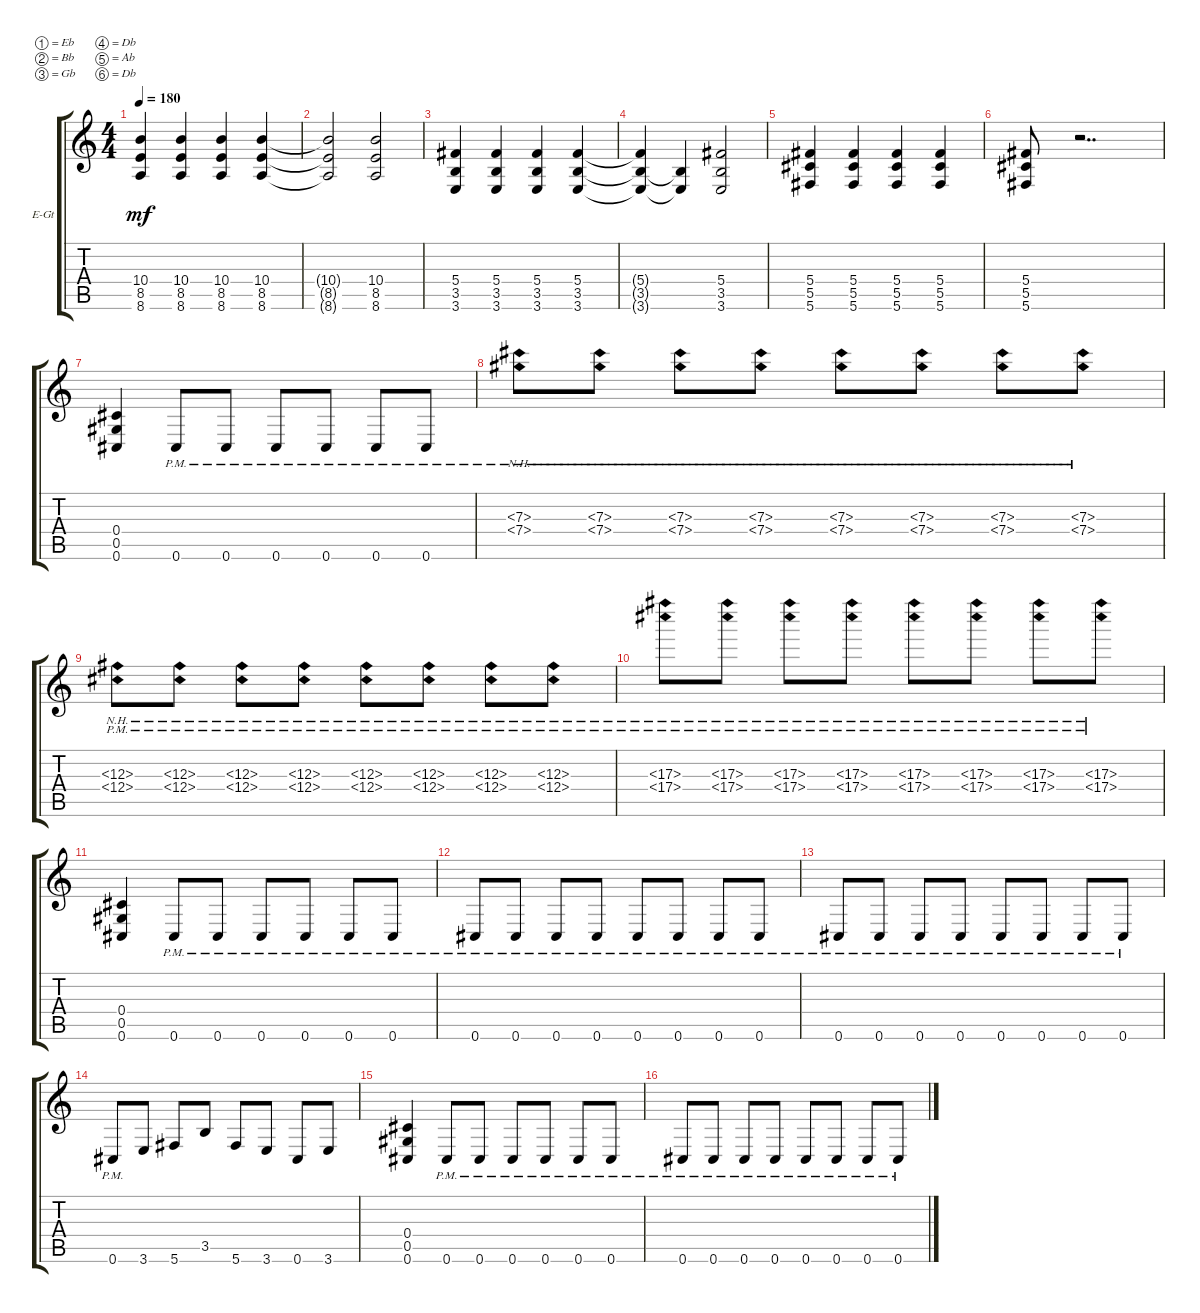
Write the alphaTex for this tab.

\defaultSystemsLayout 4
\bracketExtendMode groupsimilarinstruments
\firstSystemTrackNameOrientation horizontal
\otherSystemsTrackNameOrientation horizontal
\track ("Tim McIlrath" "E-Gt") {instrument distortionguitar}
\staff {score tabs}
\tuning (Eb4 Bb3 Gb3 Db3 Ab2 Db2)
\ts (4 4)
\tempo 180
\clef g2
\ks c
(8.5 10.4 8.6).4{dy mf} (8.5 10.4 8.6).4 (8.5 10.4 8.6).4 (8.5 10.4 8.6).4 |
(8.5{t} 10.4{t} 8.6{t}).2 (8.5 10.4 8.6).2 |
(3.5 5.4 3.6).4 (3.5 5.4 3.6).4 (3.5 5.4 3.6).4 (3.5 5.4 3.6).4 |
(5.4{t} 3.5{t} 3.6{t}).4 (3.5{t} 3.6{t}).4 (3.5 5.4 3.6).2 |
(5.5 5.4 5.6).4 (5.5 5.4 5.6).4 (5.5 5.4 5.6).4 (5.5 5.4 5.6).4 |
(5.5 5.4 5.6).8 r.2{dd} |
(0.6 0.5 0.4).4 0.6{pm}.8 0.6{pm}.8 0.6{pm}.8 0.6{pm}.8 0.6{pm}.8 0.6{pm}.8 |
(7.4{nh pm} 7.3{nh pm}).8 (7.4{nh pm} 7.3{nh pm}).8 (7.4{nh pm} 7.3{nh pm}).8 (7.4{nh pm} 7.3{nh pm}).8 (7.4{nh pm} 7.3{nh pm}).8 (7.4{nh pm} 7.3{nh pm}).8 (7.4{nh pm} 7.3{nh pm}).8 (7.4{nh pm} 7.3{nh pm}).8 |
(12.3{nh pm} 12.4{nh}).8 (12.3{nh pm} 12.4{nh}).8 (12.3{nh pm} 12.4{nh}).8 (12.3{nh pm} 12.4{nh}).8 (12.3{nh pm} 12.4{nh}).8 (12.3{nh pm} 12.4{nh}).8 (12.3{nh pm} 12.4{nh}).8 (12.3{nh pm} 12.4{nh}).8 |
(17.4{nh pm} 17.3{nh pm}).8 (17.4{nh pm} 17.3{nh pm}).8 (17.4{nh pm} 17.3{nh pm}).8 (17.4{nh pm} 17.3{nh pm}).8 (17.4{nh pm} 17.3{nh pm}).8 (17.4{nh pm} 17.3{nh pm}).8 (17.4{nh pm} 17.3{nh pm}).8 (17.4{nh pm} 17.3{nh pm}).8 |
(0.6 0.5 0.4).4 0.6{pm}.8 0.6{pm}.8 0.6{pm}.8 0.6{pm}.8 0.6{pm}.8 0.6{pm}.8 |
0.6{pm}.8 0.6{pm}.8 0.6{pm}.8 0.6{pm}.8 0.6{pm}.8 0.6{pm}.8 0.6{pm}.8 0.6{pm}.8 |
0.6{pm}.8 0.6{pm}.8 0.6{pm}.8 0.6{pm}.8 0.6{pm}.8 0.6{pm}.8 0.6{pm}.8 0.6{pm}.8 |
0.6{pm}.8 3.6.8 5.6.8 3.5.8 5.6.8 3.6.8 0.6.8 3.6.8 |
(0.6 0.5 0.4).4 0.6{pm}.8 0.6{pm}.8 0.6{pm}.8 0.6{pm}.8 0.6{pm}.8 0.6{pm}.8 |
0.6{pm}.8 0.6{pm}.8 0.6{pm}.8 0.6{pm}.8 0.6{pm}.8 0.6{pm}.8 0.6{pm}.8 0.6{pm}.8
